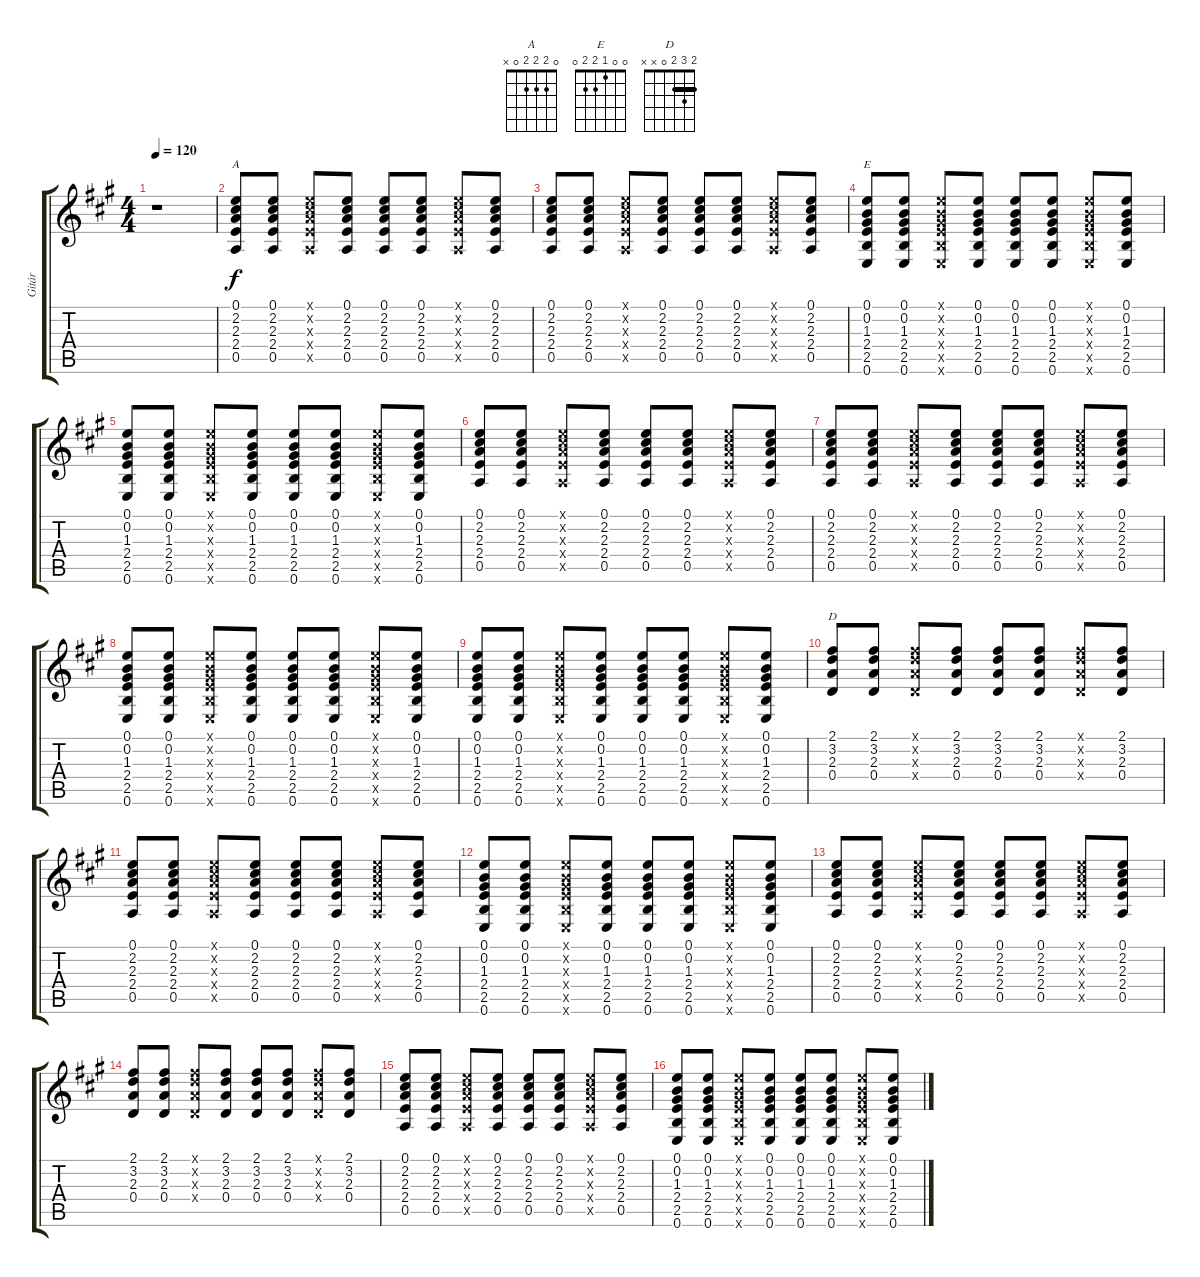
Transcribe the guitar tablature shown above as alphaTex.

\track ("Gitár" "Gitár") {instrument electricguitarclean}
\staff {score tabs}
\tuning (E4 B3 G3 D3 A2 E2) {hide}
\chord ("A" 0 2 2 2 0 x)
\chord ("E" 0 0 1 2 2 0)
\chord ("D" 2 3 2 0 x x) {barre 2}
\ts (4 4)
\tempo 120
\clef g2
\ks a
r.1{dy f instrument electricguitarclean} |
(0.1 2.2 2.3 2.4 0.5).8{ch "A"} (0.1 2.2 2.3 2.4 0.5).8 (0.1{x} 2.2{x} 2.3{x} 2.4{x} 0.5{x}).8 (0.1 2.2 2.3 2.4 0.5).8 (0.1 2.2 2.3 2.4 0.5).8 (0.1 2.2 2.3 2.4 0.5).8 (0.1{x} 2.2{x} 2.3{x} 2.4{x} 0.5{x}).8 (0.1 2.2 2.3 2.4 0.5).8 |
(0.1 2.2 2.3 2.4 0.5).8 (0.1 2.2 2.3 2.4 0.5).8 (0.1{x} 2.2{x} 2.3{x} 2.4{x} 0.5{x}).8 (0.1 2.2 2.3 2.4 0.5).8 (0.1 2.2 2.3 2.4 0.5).8 (0.1 2.2 2.3 2.4 0.5).8 (0.1{x} 2.2{x} 2.3{x} 2.4{x} 0.5{x}).8 (0.1 2.2 2.3 2.4 0.5).8 |
(0.1 0.2 1.3 2.4 2.5 0.6).8{ch "E"} (0.1 0.2 1.3 2.4 2.5 0.6).8 (0.1{x} 0.2{x} 1.3{x} 2.4{x} 2.5{x} 0.6{x}).8 (0.1 0.2 1.3 2.4 2.5 0.6).8 (0.1 0.2 1.3 2.4 2.5 0.6).8 (0.1 0.2 1.3 2.4 2.5 0.6).8 (0.1{x} 0.2{x} 1.3{x} 2.4{x} 2.5{x} 0.6{x}).8 (0.1 0.2 1.3 2.4 2.5 0.6).8 |
(0.1 0.2 1.3 2.4 2.5 0.6).8 (0.1 0.2 1.3 2.4 2.5 0.6).8 (0.1{x} 0.2{x} 1.3{x} 2.4{x} 2.5{x} 0.6{x}).8 (0.1 0.2 1.3 2.4 2.5 0.6).8 (0.1 0.2 1.3 2.4 2.5 0.6).8 (0.1 0.2 1.3 2.4 2.5 0.6).8 (0.1{x} 0.2{x} 1.3{x} 2.4{x} 2.5{x} 0.6{x}).8 (0.1 0.2 1.3 2.4 2.5 0.6).8 |
(0.1 2.2 2.3 2.4 0.5).8 (0.1 2.2 2.3 2.4 0.5).8 (0.1{x} 2.2{x} 2.3{x} 2.4{x} 0.5{x}).8 (0.1 2.2 2.3 2.4 0.5).8 (0.1 2.2 2.3 2.4 0.5).8 (0.1 2.2 2.3 2.4 0.5).8 (0.1{x} 2.2{x} 2.3{x} 2.4{x} 0.5{x}).8 (0.1 2.2 2.3 2.4 0.5).8 |
(0.1 2.2 2.3 2.4 0.5).8 (0.1 2.2 2.3 2.4 0.5).8 (0.1{x} 2.2{x} 2.3{x} 2.4{x} 0.5{x}).8 (0.1 2.2 2.3 2.4 0.5).8 (0.1 2.2 2.3 2.4 0.5).8 (0.1 2.2 2.3 2.4 0.5).8 (0.1{x} 2.2{x} 2.3{x} 2.4{x} 0.5{x}).8 (0.1 2.2 2.3 2.4 0.5).8 |
(0.1 0.2 1.3 2.4 2.5 0.6).8 (0.1 0.2 1.3 2.4 2.5 0.6).8 (0.1{x} 0.2{x} 1.3{x} 2.4{x} 2.5{x} 0.6{x}).8 (0.1 0.2 1.3 2.4 2.5 0.6).8 (0.1 0.2 1.3 2.4 2.5 0.6).8 (0.1 0.2 1.3 2.4 2.5 0.6).8 (0.1{x} 0.2{x} 1.3{x} 2.4{x} 2.5{x} 0.6{x}).8 (0.1 0.2 1.3 2.4 2.5 0.6).8 |
(0.1 0.2 1.3 2.4 2.5 0.6).8 (0.1 0.2 1.3 2.4 2.5 0.6).8 (0.1{x} 0.2{x} 1.3{x} 2.4{x} 2.5{x} 0.6{x}).8 (0.1 0.2 1.3 2.4 2.5 0.6).8 (0.1 0.2 1.3 2.4 2.5 0.6).8 (0.1 0.2 1.3 2.4 2.5 0.6).8 (0.1{x} 0.2{x} 1.3{x} 2.4{x} 2.5{x} 0.6{x}).8 (0.1 0.2 1.3 2.4 2.5 0.6).8 |
\section ("" "")
(2.1 3.2 2.3 0.4).8{ch "D"} (2.1 3.2 2.3 0.4).8 (2.1{x} 3.2{x} 2.3{x} 0.4{x}).8 (2.1 3.2 2.3 0.4).8 (2.1 3.2 2.3 0.4).8 (2.1 3.2 2.3 0.4).8 (2.1{x} 3.2{x} 2.3{x} 0.4{x}).8 (2.1 3.2 2.3 0.4).8 |
(0.1 2.2 2.3 2.4 0.5).8 (0.1 2.2 2.3 2.4 0.5).8 (0.1{x} 2.2{x} 2.3{x} 2.4{x} 0.5{x}).8 (0.1 2.2 2.3 2.4 0.5).8 (0.1 2.2 2.3 2.4 0.5).8 (0.1 2.2 2.3 2.4 0.5).8 (0.1{x} 2.2{x} 2.3{x} 2.4{x} 0.5{x}).8 (0.1 2.2 2.3 2.4 0.5).8 |
(0.1 0.2 1.3 2.4 2.5 0.6).8 (0.1 0.2 1.3 2.4 2.5 0.6).8 (0.1{x} 0.2{x} 1.3{x} 2.4{x} 2.5{x} 0.6{x}).8 (0.1 0.2 1.3 2.4 2.5 0.6).8 (0.1 0.2 1.3 2.4 2.5 0.6).8 (0.1 0.2 1.3 2.4 2.5 0.6).8 (0.1{x} 0.2{x} 1.3{x} 2.4{x} 2.5{x} 0.6{x}).8 (0.1 0.2 1.3 2.4 2.5 0.6).8 |
(0.1 2.2 2.3 2.4 0.5).8 (0.1 2.2 2.3 2.4 0.5).8 (0.1{x} 2.2{x} 2.3{x} 2.4{x} 0.5{x}).8 (0.1 2.2 2.3 2.4 0.5).8 (0.1 2.2 2.3 2.4 0.5).8 (0.1 2.2 2.3 2.4 0.5).8 (0.1{x} 2.2{x} 2.3{x} 2.4{x} 0.5{x}).8 (0.1 2.2 2.3 2.4 0.5).8 |
(2.1 3.2 2.3 0.4).8 (2.1 3.2 2.3 0.4).8 (2.1{x} 3.2{x} 2.3{x} 0.4{x}).8 (2.1 3.2 2.3 0.4).8 (2.1 3.2 2.3 0.4).8 (2.1 3.2 2.3 0.4).8 (2.1{x} 3.2{x} 2.3{x} 0.4{x}).8 (2.1 3.2 2.3 0.4).8 |
(0.1 2.2 2.3 2.4 0.5).8 (0.1 2.2 2.3 2.4 0.5).8 (0.1{x} 2.2{x} 2.3{x} 2.4{x} 0.5{x}).8 (0.1 2.2 2.3 2.4 0.5).8 (0.1 2.2 2.3 2.4 0.5).8 (0.1 2.2 2.3 2.4 0.5).8 (0.1{x} 2.2{x} 2.3{x} 2.4{x} 0.5{x}).8 (0.1 2.2 2.3 2.4 0.5).8 |
(0.1 0.2 1.3 2.4 2.5 0.6).8 (0.1 0.2 1.3 2.4 2.5 0.6).8 (0.1{x} 0.2{x} 1.3{x} 2.4{x} 2.5{x} 0.6{x}).8 (0.1 0.2 1.3 2.4 2.5 0.6).8 (0.1 0.2 1.3 2.4 2.5 0.6).8 (0.1 0.2 1.3 2.4 2.5 0.6).8 (0.1{x} 0.2{x} 1.3{x} 2.4{x} 2.5{x} 0.6{x}).8 (0.1 0.2 1.3 2.4 2.5 0.6).8
